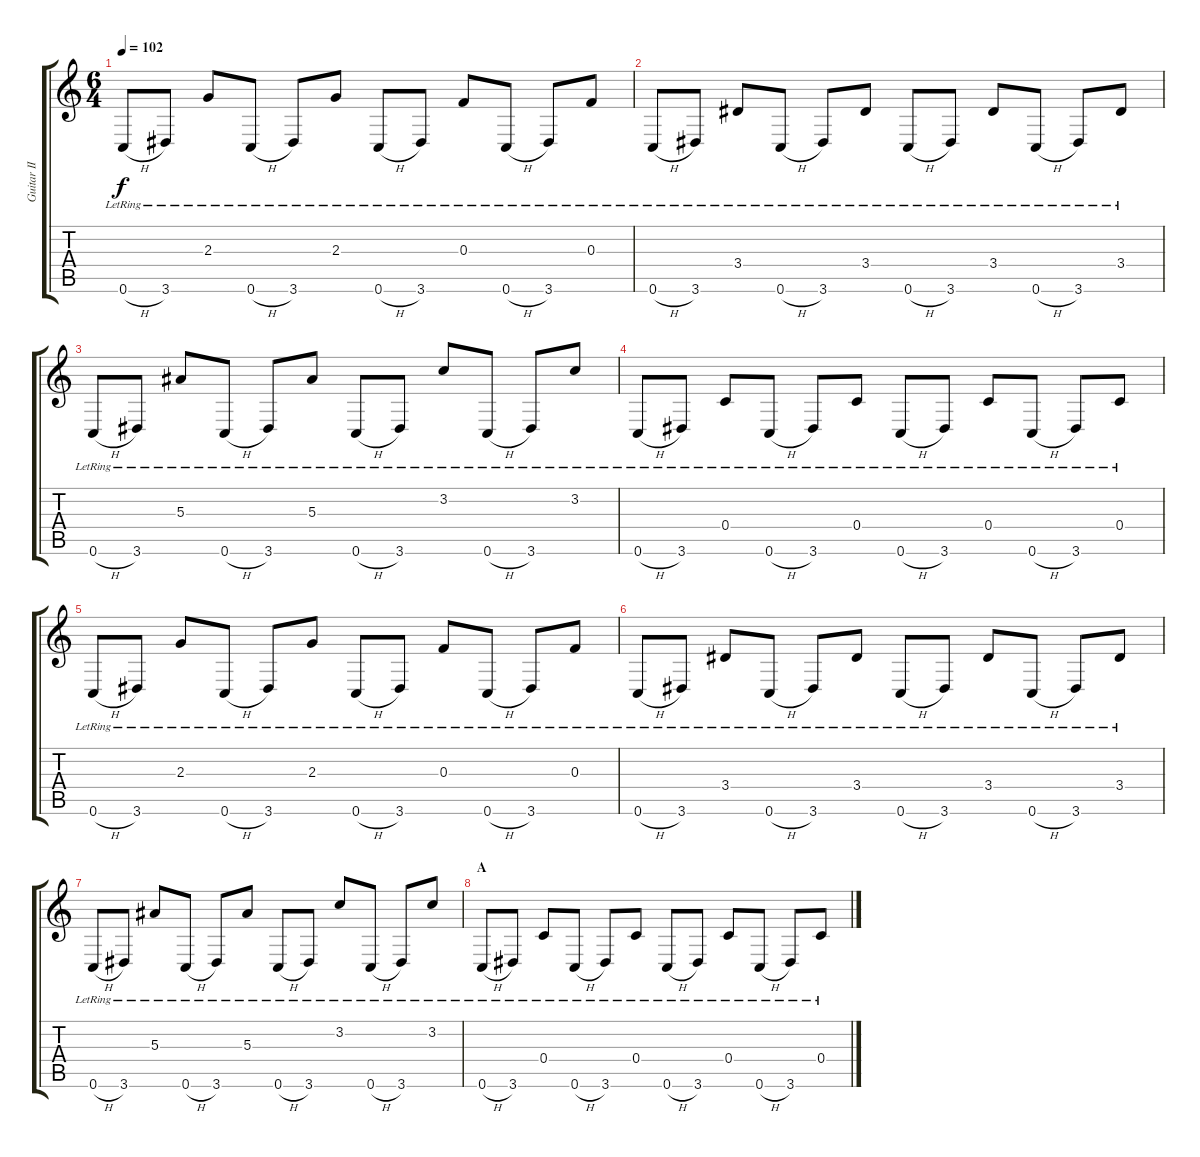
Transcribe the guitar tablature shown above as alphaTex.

\track ("Guitar II" "Guitar II") {instrument acousticguitarnylon}
\staff {score tabs}
\tuning (D4 A3 F3 C3 G2 C2) {hide}
\ts (6 4)
\tempo 102
\clef g2
\ks c
0.6{h lr}.8{dy f} 3.6{lr}.8 2.3{lr}.8 0.6{h lr}.8 3.6{lr}.8 2.3{lr}.8 0.6{h lr}.8 3.6{lr}.8 0.3{lr}.8 0.6{h lr}.8 3.6{lr}.8 0.3{lr}.8 |
0.6{h lr}.8 3.6{lr}.8 3.4{lr}.8 0.6{h lr}.8 3.6{lr}.8 3.4{lr}.8 0.6{h lr}.8 3.6{lr}.8 3.4{lr}.8 0.6{h lr}.8 3.6{lr}.8 3.4{lr}.8 |
0.6{h lr}.8 3.6{lr}.8 5.3{lr}.8 0.6{h lr}.8 3.6{lr}.8 5.3{lr}.8 0.6{h lr}.8 3.6{lr}.8 3.2{lr}.8 0.6{h lr}.8 3.6{lr}.8 3.2{lr}.8 |
0.6{h lr}.8 3.6{lr}.8 0.4{lr}.8 0.6{h lr}.8 3.6{lr}.8 0.4{lr}.8 0.6{h lr}.8 3.6{lr}.8 0.4{lr}.8 0.6{h lr}.8 3.6{lr}.8 0.4{lr}.8 |
0.6{h lr}.8 3.6{lr}.8 2.3{lr}.8 0.6{h lr}.8 3.6{lr}.8 2.3{lr}.8 0.6{h lr}.8 3.6{lr}.8 0.3{lr}.8 0.6{h lr}.8 3.6{lr}.8 0.3{lr}.8 |
0.6{h lr}.8 3.6{lr}.8 3.4{lr}.8 0.6{h lr}.8 3.6{lr}.8 3.4{lr}.8 0.6{h lr}.8 3.6{lr}.8 3.4{lr}.8 0.6{h lr}.8 3.6{lr}.8 3.4{lr}.8 |
0.6{h lr}.8 3.6{lr}.8 5.3{lr}.8 0.6{h lr}.8 3.6{lr}.8 5.3{lr}.8 0.6{h lr}.8 3.6{lr}.8 3.2{lr}.8 0.6{h lr}.8 3.6{lr}.8 3.2{lr}.8 |
\section ("" "A")
0.6{h lr}.8 3.6{lr}.8 0.4{lr}.8 0.6{h lr}.8 3.6{lr}.8 0.4{lr}.8 0.6{h lr}.8 3.6{lr}.8 0.4{lr}.8 0.6{h lr}.8 3.6{lr}.8 0.4{lr}.8
